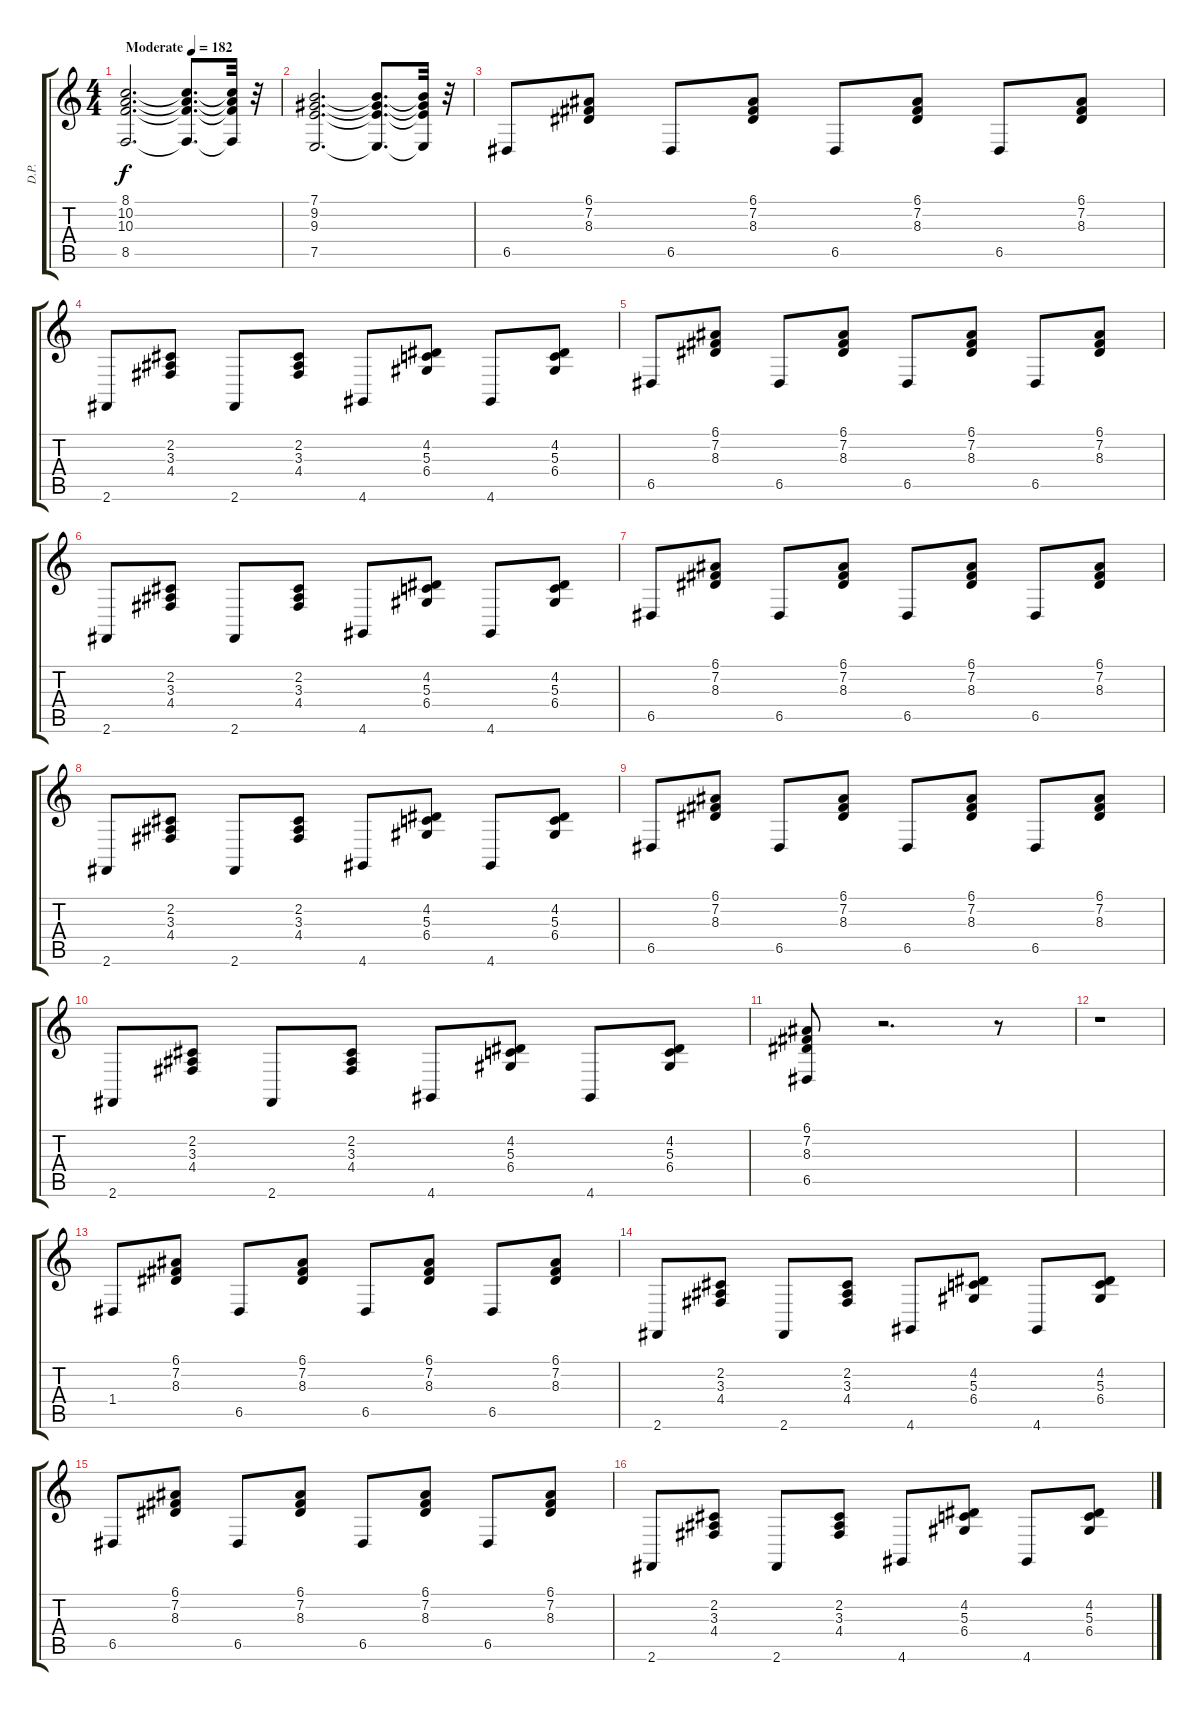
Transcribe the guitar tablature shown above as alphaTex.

\track ("D.P." "D.P.") {instrument percussiveorgan}
\staff {score tabs}
\tuning (E4 B3 G3 D3 A2 E2) {hide}
\ts (4 4)
\tempo (182 "Moderate")
\clef g2
\ks c
(8.1 10.2 10.3 8.5).2{d dy f instrument percussiveorgan} (8.1{t} 10.2{t} 10.3{t} 8.5{t}).8{d} (8.1{t} 10.2{t} 10.3{t} 8.5{t}).32 r.32 |
(7.1 9.2 9.3 7.5).2{d} (7.1{t} 9.2{t} 9.3{t} 7.5{t}).8{d} (7.1{t} 9.2{t} 9.3{t} 7.5{t}).32 r.32 |
6.5.8 (6.1 7.2 8.3).8 6.5.8 (6.1 7.2 8.3).8 6.5.8 (6.1 7.2 8.3).8 6.5.8 (6.1 7.2 8.3).8 |
2.6.8 (2.2 3.3 4.4).8 2.6.8 (2.2 3.3 4.4).8 4.6.8 (4.2 5.3 6.4).8 4.6.8 (4.2 5.3 6.4).8 |
6.5.8 (6.1 7.2 8.3).8 6.5.8 (6.1 7.2 8.3).8 6.5.8 (6.1 7.2 8.3).8 6.5.8 (6.1 7.2 8.3).8 |
2.6.8 (2.2 3.3 4.4).8 2.6.8 (2.2 3.3 4.4).8 4.6.8 (4.2 5.3 6.4).8 4.6.8 (4.2 5.3 6.4).8 |
6.5.8 (6.1 7.2 8.3).8 6.5.8 (6.1 7.2 8.3).8 6.5.8 (6.1 7.2 8.3).8 6.5.8 (6.1 7.2 8.3).8 |
2.6.8 (2.2 3.3 4.4).8 2.6.8 (2.2 3.3 4.4).8 4.6.8 (4.2 5.3 6.4).8 4.6.8 (4.2 5.3 6.4).8 |
6.5.8 (6.1 7.2 8.3).8 6.5.8 (6.1 7.2 8.3).8 6.5.8 (6.1 7.2 8.3).8 6.5.8 (6.1 7.2 8.3).8 |
2.6.8 (2.2 3.3 4.4).8 2.6.8 (2.2 3.3 4.4).8 4.6.8 (4.2 5.3 6.4).8 4.6.8 (4.2 5.3 6.4).8 |
(6.1 7.2 8.3 6.5).8 r.2{d} r.8 |
r.1 |
1.4.8 (6.1 7.2 8.3).8 6.5.8 (6.1 7.2 8.3).8 6.5.8 (6.1 7.2 8.3).8 6.5.8 (6.1 7.2 8.3).8 |
2.6.8 (2.2 3.3 4.4).8 2.6.8 (2.2 3.3 4.4).8 4.6.8 (4.2 5.3 6.4).8 4.6.8 (4.2 5.3 6.4).8 |
6.5.8 (6.1 7.2 8.3).8 6.5.8 (6.1 7.2 8.3).8 6.5.8 (6.1 7.2 8.3).8 6.5.8 (6.1 7.2 8.3).8 |
2.6.8 (2.2 3.3 4.4).8 2.6.8 (2.2 3.3 4.4).8 4.6.8 (4.2 5.3 6.4).8 4.6.8 (4.2 5.3 6.4).8
